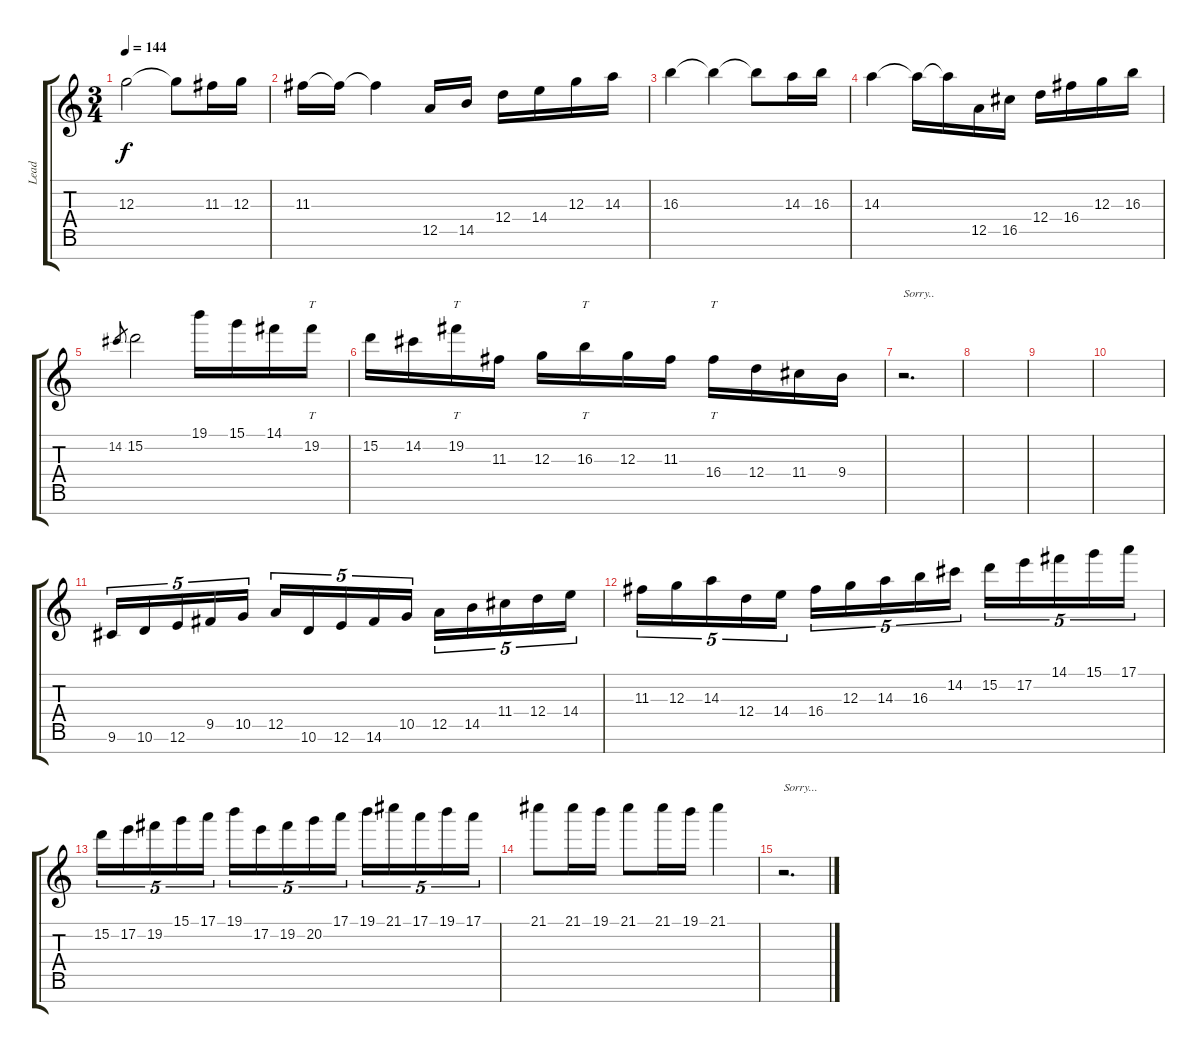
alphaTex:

\track ("Lead" "Lead") {instrument distortionguitar}
\staff {score tabs}
\tuning (E4 B3 G3 D3 A2 E2 B1) {hide}
\ts (3 4)
\tempo 144
\clef g2
\ks c
12.3.2{dy f} 12.3{t}.8 11.3.16 12.3.16 |
11.3.16 11.3{t}.16 11.3{t}.4 12.5.16 14.5.16 12.4.16 14.4.16 12.3.16 14.3.16 |
16.3.4 16.3{t}.4 16.3{t}.8 14.3.16 16.3.16 |
14.3.4 14.3{t}.16 14.3{t}.16 12.5.16 16.5.16 12.4.16 16.4.16 12.3.16 16.3.16 |
14.2.8{gr} 15.2.2 19.1.16 15.1.16 14.1.16 19.2.16{tt} |
15.2.16 14.2.16 19.2.16{tt} 11.3.16 12.3.16 16.3.16{tt} 12.3.16 11.3.16 16.4.16{tt} 12.4.16 11.4.16 9.4.16 |
r.2{d txt "Sorry.."} |
|
|
|
9.6.16{tu (5 4)} 10.6.16{tu (5 4)} 12.6.16{tu (5 4)} 9.5.16{tu (5 4)} 10.5.16{tu (5 4)} 12.5.16{tu (5 4)} 10.6.16{tu (5 4)} 12.6.16{tu (5 4)} 14.6.16{tu (5 4)} 10.5.16{tu (5 4)} 12.5.16{tu (5 4)} 14.5.16{tu (5 4)} 11.4.16{tu (5 4)} 12.4.16{tu (5 4)} 14.4.16{tu (5 4)} |
11.3.16{tu (5 4)} 12.3.16{tu (5 4)} 14.3.16{tu (5 4)} 12.4.16{tu (5 4)} 14.4.16{tu (5 4)} 16.4.16{tu (5 4)} 12.3.16{tu (5 4)} 14.3.16{tu (5 4)} 16.3.16{tu (5 4)} 14.2.16{tu (5 4)} 15.2.16{tu (5 4)} 17.2.16{tu (5 4)} 14.1.16{tu (5 4)} 15.1.16{tu (5 4)} 17.1.16{tu (5 4)} |
15.2.16{tu (5 4)} 17.2.16{tu (5 4)} 19.2.16{tu (5 4)} 15.1.16{tu (5 4)} 17.1.16{tu (5 4)} 19.1.16{tu (5 4)} 17.2.16{tu (5 4)} 19.2.16{tu (5 4)} 20.2.16{tu (5 4)} 17.1.16{tu (5 4)} 19.1.16{tu (5 4)} 21.1.16{tu (5 4)} 17.1.16{tu (5 4)} 19.1.16{tu (5 4)} 17.1.16{tu (5 4)} |
21.1.8 21.1.16 19.1.16 21.1.8 21.1.16 19.1.16 21.1.4 |
r.2{d txt "Sorry..."}
